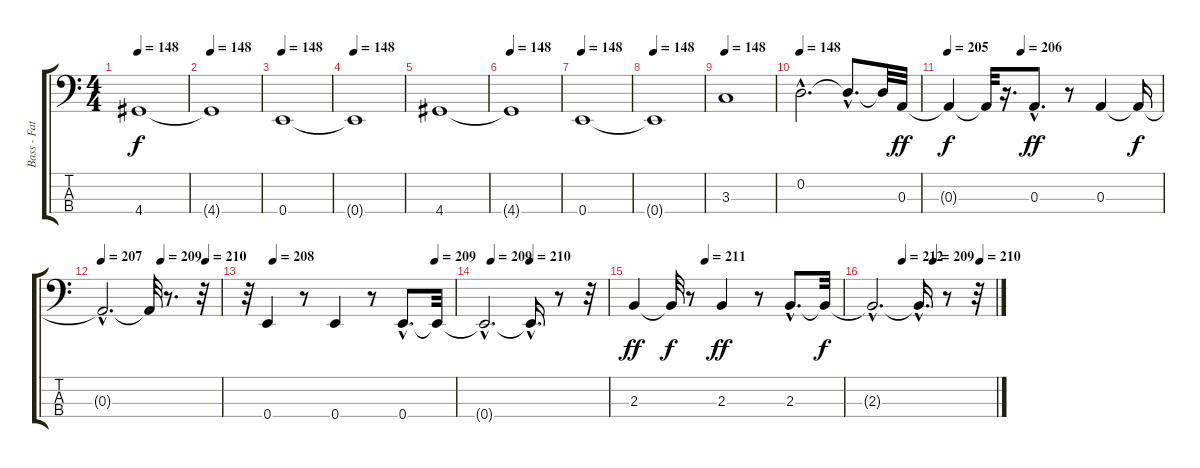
\track ("Bass - Fat Mike" "Bass - Fat") {instrument electricbasspick}
\staff {score tabs}
\tuning (G2 D2 A1 E1) {hide}
\ts (4 4)
\tempo 148
\clef f4
\ks c
4.4.1{dy f} |
\tempo 148
4.4{t}.1 |
\tempo 148
0.4.1 |
\tempo 148
0.4{t}.1 |
4.4.1 |
\tempo 148
4.4{t}.1 |
\tempo 148
0.4.1 |
\tempo 148
0.4{t}.1 |
\tempo 148
3.3.1 |
\tempo 148
0.2{hac}.2{d} 0.2{hac t}.8{d} 0.2{t}.32 0.3.32{dy ff} |
\tempo 205
\tempo (206 0.34375)
0.3{t}.4{dy f} 0.3{t}.32 r.16{d} 0.3{hac}.8{d dy ff} r.8 0.3.4 0.3{t}.16{dy f} |
\tempo 207
\tempo (209 0.5)
\tempo (210 0.875)
0.3{hac t}.2{d} 0.3{t}.32 r.8{d} r.32 |
\tempo (208 0.125)
\tempo (209 0.90625)
r.32 0.4.4 r.8 0.4.4 r.8 0.4{hac}.8{d} 0.4{t}.32 |
\tempo (209 0.0625)
\tempo (210 0.375)
0.4{hac t}.2{d} 0.4{hac t}.16{d} r.8 r.32 |
\tempo (211 0.34375)
2.3.4{dy ff} 2.3{t}.32{dy f} r.8 2.3.4{dy ff} r.8 2.3{hac}.8{d} 2.3{t}.32{dy f} |
\tempo (212 0.25)
\tempo (209 0.5)
\tempo (210 0.875)
2.3{hac t}.2{d} 2.3{hac t}.16{d} r.8 r.32
